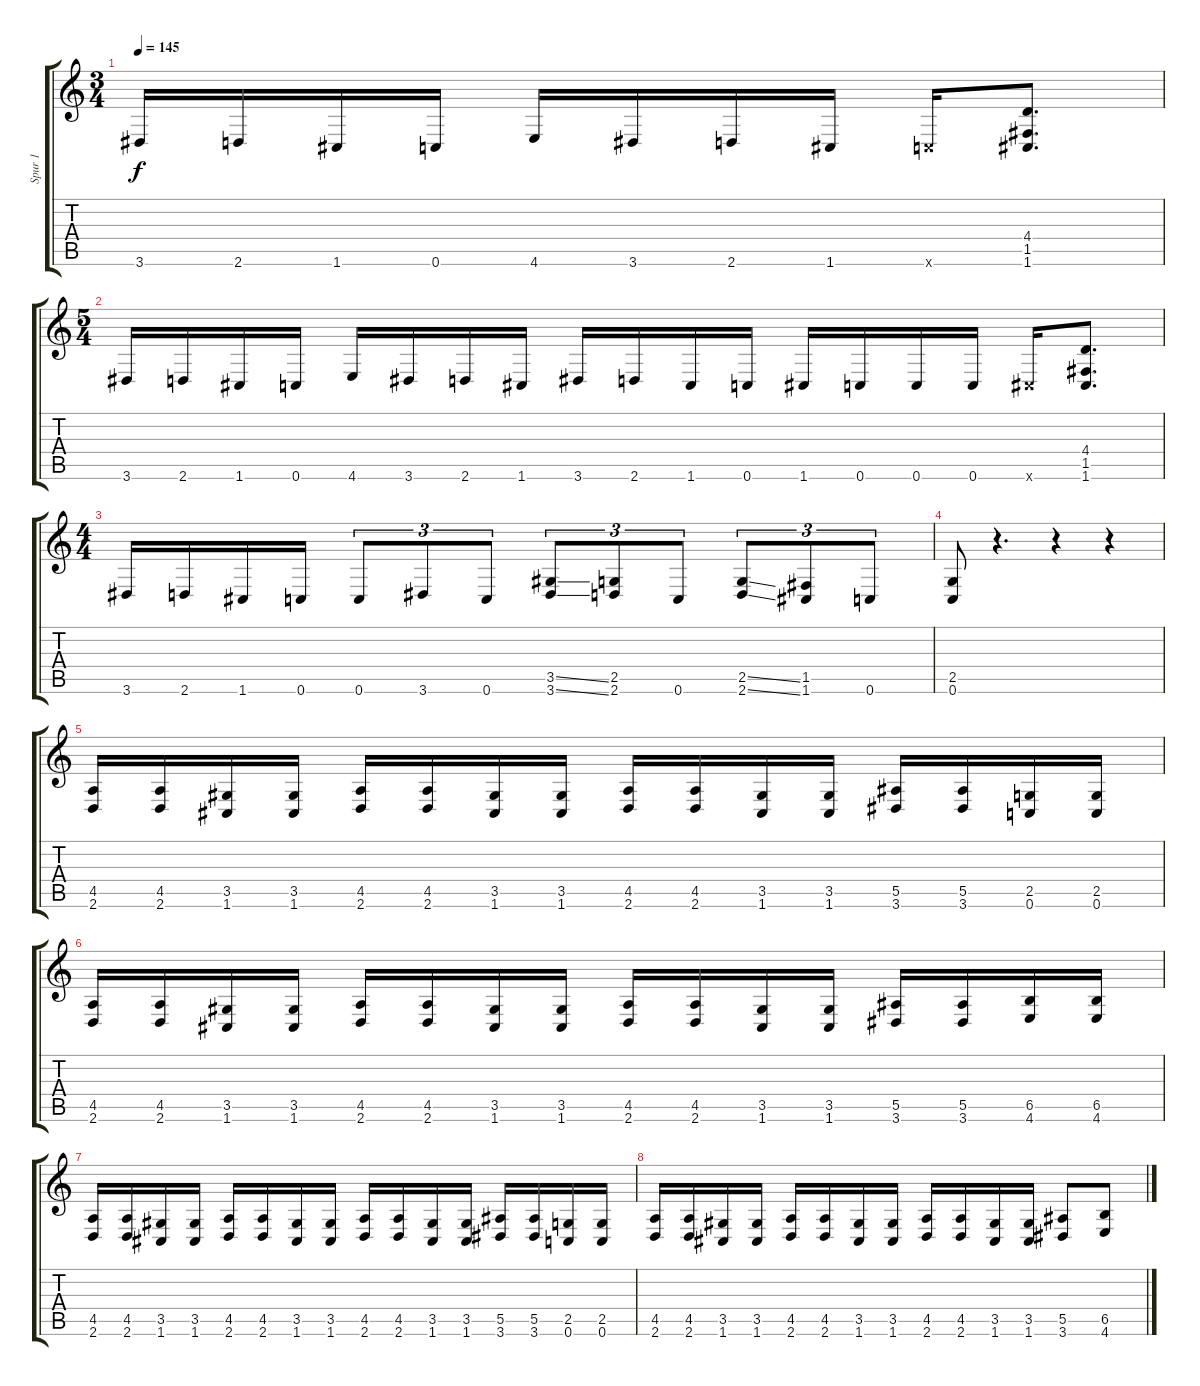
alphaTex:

\track ("Spur 1" "Spur 1") {instrument distortionguitar}
\staff {score tabs}
\tuning (C4 G3 Eb3 Bb2 F2 C2) {hide}
\ts (3 4)
\tempo 145
\clef g2
\ks c
3.6.16{dy f} 2.6.16 1.6.16 0.6.16 4.6.16 3.6.16 2.6.16 1.6.16 0.6{x}.16 (4.4 1.5 1.6).8{d} |
\ts (5 4)
3.6.16 2.6.16 1.6.16 0.6.16 4.6.16 3.6.16 2.6.16 1.6.16 3.6.16 2.6.16 1.6.16 0.6.16 1.6.16 0.6.16 0.6.16 0.6.16 1.6{x}.16 (4.4 1.5 1.6).8{d} |
\ts (4 4)
3.6.16 2.6.16 1.6.16 0.6.16 0.6.8{tu (3 2)} 3.6.8{tu (3 2)} 0.6.8{tu (3 2)} (3.5{ss} 3.6{ss}).8{tu (3 2)} (2.5 2.6).8{tu (3 2)} 0.6.8{tu (3 2)} (2.5{ss} 2.6{ss}).8{tu (3 2)} (1.5 1.6).8{tu (3 2)} 0.6.8{tu (3 2)} |
(2.5 0.6).8 r.4{d} r.4 r.4 |
(4.5 2.6).16 (4.5 2.6).16 (3.5 1.6).16 (3.5 1.6).16 (4.5 2.6).16 (4.5 2.6).16 (3.5 1.6).16 (3.5 1.6).16 (4.5 2.6).16 (4.5 2.6).16 (3.5 1.6).16 (3.5 1.6).16 (5.5 3.6).16 (5.5 3.6).16 (2.5 0.6).16 (2.5 0.6).16 |
(4.5 2.6).16 (4.5 2.6).16 (3.5 1.6).16 (3.5 1.6).16 (4.5 2.6).16 (4.5 2.6).16 (3.5 1.6).16 (3.5 1.6).16 (4.5 2.6).16 (4.5 2.6).16 (3.5 1.6).16 (3.5 1.6).16 (5.5 3.6).16 (5.5 3.6).16 (6.5 4.6).16 (6.5 4.6).16 |
(4.5 2.6).16 (4.5 2.6).16 (3.5 1.6).16 (3.5 1.6).16 (4.5 2.6).16 (4.5 2.6).16 (3.5 1.6).16 (3.5 1.6).16 (4.5 2.6).16 (4.5 2.6).16 (3.5 1.6).16 (3.5 1.6).16 (5.5 3.6).16 (5.5 3.6).16 (2.5 0.6).16 (2.5 0.6).16 |
(4.5 2.6).16 (4.5 2.6).16 (3.5 1.6).16 (3.5 1.6).16 (4.5 2.6).16 (4.5 2.6).16 (3.5 1.6).16 (3.5 1.6).16 (4.5 2.6).16 (4.5 2.6).16 (3.5 1.6).16 (3.5 1.6).16 (5.5 3.6).8 (6.5 4.6).8
